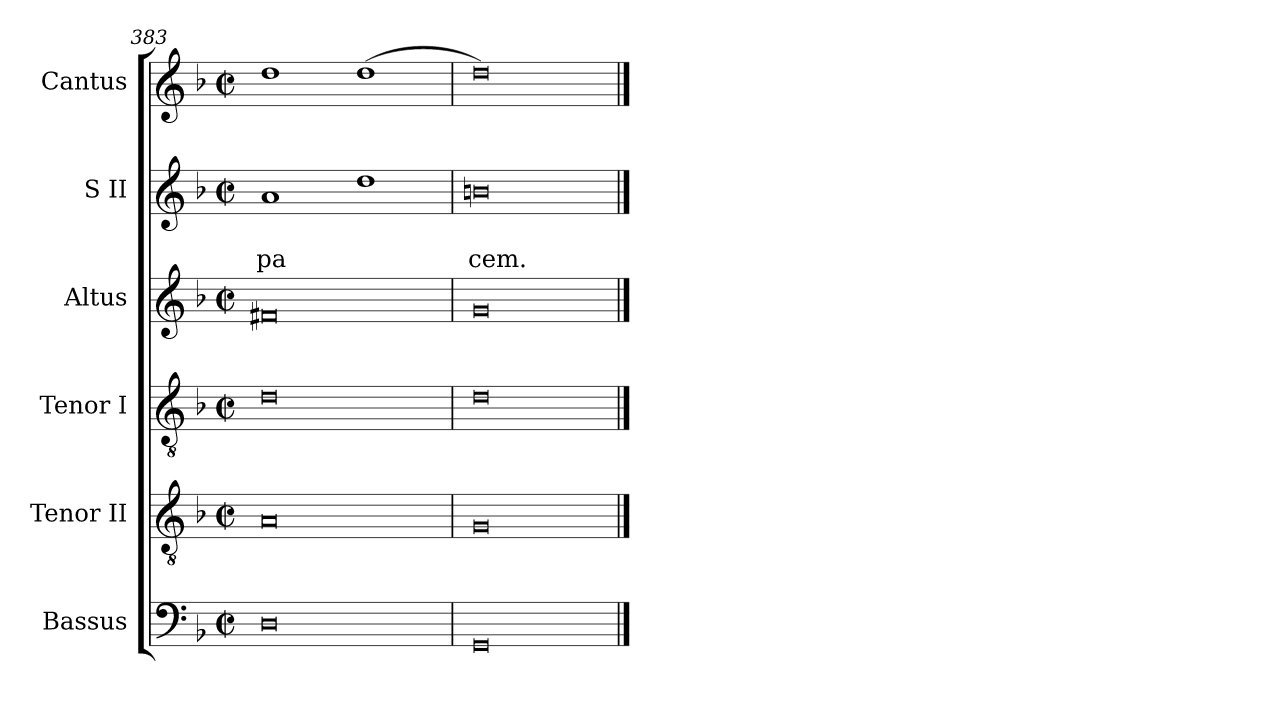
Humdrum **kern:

**kern	**kern	**kern	**kern	**kern	**text	**text	**kern
*part6	*part5	*part4	*part3	*part2	*part2	*part2	*part1
*staff6	*staff5	*staff4	*staff3	*staff2	*staff2	*staff2	*staff1
*I"Bassus	*I"Tenor II	*I"Tenor I	*I"Altus	*I"S II	*	*	*I"Cantus
*I'B	*I'T II	*I'T I	*I'A	*	*	*	*
*clefF4	*clefGv2	*clefGv2	*clefG2	*clefG2	*	*	*clefG2
*k[b-]	*k[b-]	*k[b-]	*k[b-]	*k[b-]	*	*	*k[b-]
*F:	*F:	*F:	*F:	*F:	*	*	*F:
*M2/2	*M2/2	*M2/2	*M2/2	*M2/2	*	*	*M2/2
*met(c|)	*met(c|)	*met(c|)	*met(c|)	*met(c|)	*	*	*met(c|)
=383	=383	=383	=383	=383	=383	=383	=383
!	!	!	!	!	!	!LO:LY:b	!
0D	0A	0d	0f#X	1a	.	pa	1dd
.	.	.	.	1dd	.	.	(>1dd
=384	=384	=384	=384	=384	=384	=384	=384
!	!	!	!	!	!	!LO:LY:b	!
0GG	0G	0d	0g	0bn	.	cem.	0dd)
==	==	==	==	==	==	==	==
*-	*-	*-	*-	*-	*-	*-	*-
